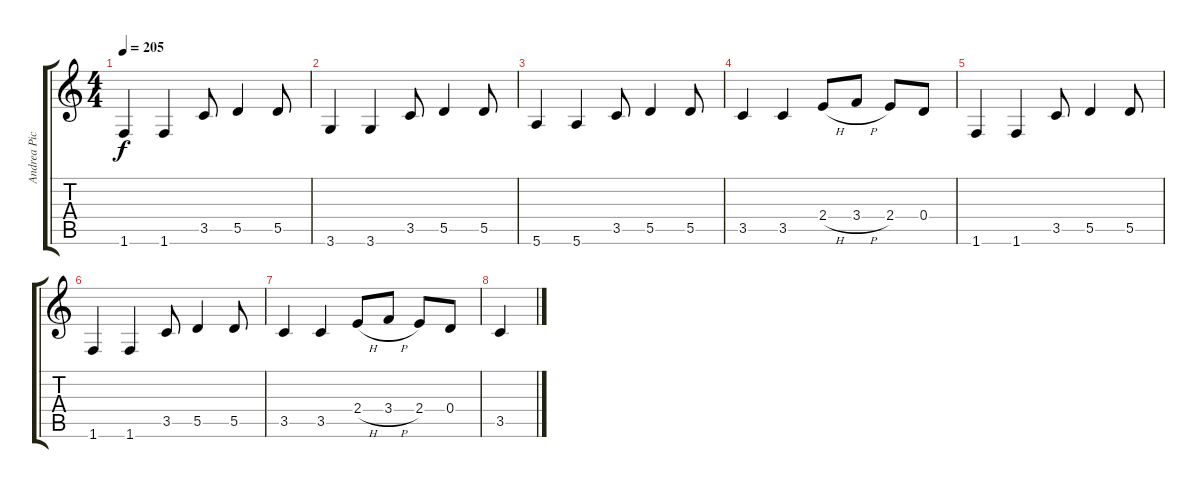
\track ("Andrea Pica" "Andrea Pic") {instrument distortionguitar}
\staff {score tabs}
\tuning (E4 B3 G3 D3 A2 E2) {hide}
\ts (4 4)
\tempo 205
\clef g2
\ks c
1.6.4{dy f} 1.6.4 3.5.8 5.5.4 5.5.8 |
3.6.4 3.6.4 3.5.8 5.5.4 5.5.8 |
5.6.4 5.6.4 3.5.8 5.5.4 5.5.8 |
3.5.4 3.5.4 2.4{h}.8 3.4{h}.8 2.4.8 0.4.8 |
1.6.4 1.6.4 3.5.8 5.5.4 5.5.8 |
1.6.4 1.6.4 3.5.8 5.5.4 5.5.8 |
3.5.4 3.5.4 2.4{h}.8 3.4{h}.8 2.4.8 0.4.8 |
3.5.4
